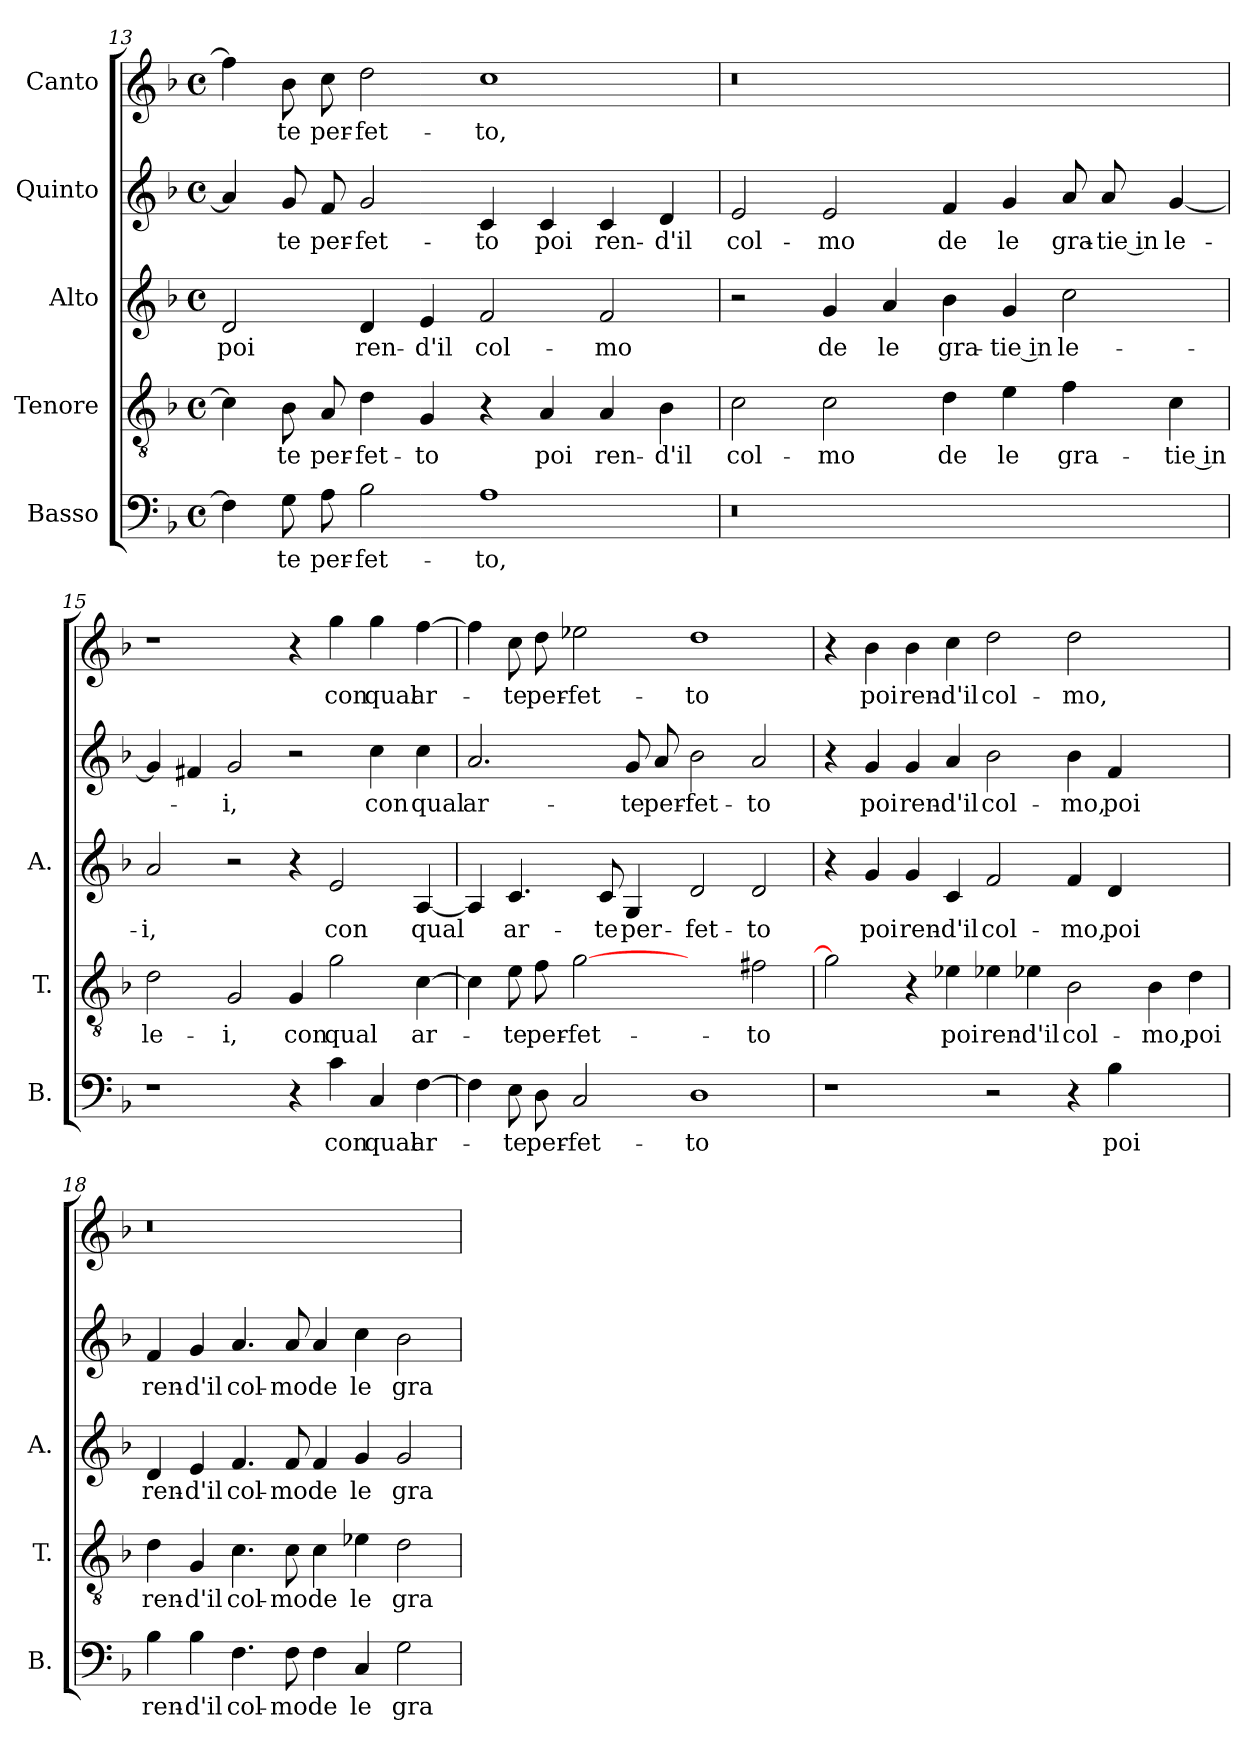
**kern	**text	**kern	**text	**kern	**text	**kern	**text	**kern	**text
*part5	*part5	*part4	*part4	*part3	*part3	*part2	*part2	*part1	*part1
*staff5	*staff5	*staff4	*staff4	*staff3	*staff3	*staff2	*staff2	*staff1	*staff1
*I"Basso	*	*I"Tenore	*	*I"Alto	*	*I"Quinto	*	*I"Canto	*
*I'B.	*	*I'T.	*	*I'A.	*	*	*	*	*
*clefF4	*	*clefGv2	*	*clefG2	*	*clefG2	*	*clefG2	*
*k[b-]	*	*k[b-]	*	*k[b-]	*	*k[b-]	*	*k[b-]	*
*F:	*	*F:	*	*F:	*	*F:	*	*F:	*
*M4/4	*	*M4/4	*	*M4/4	*	*M4/4	*	*M4/4	*
*met(c)	*	*met(c)	*	*met(c)	*	*met(c)	*	*met(c)	*
=13	=13	=13	=13	=13	=13	=13	=13	=13	=13
4F\]	.	4c\]	.	2d/	poi	4a/]	.	4ff\]	.
8G\	-te	8B-\	-te	.	.	8g/	-te	8b-\	-te
8A\	per-	8A/	per-	.	.	8f/	per-	8cc\	per-
2B-\	-fet-	4d\	-fet-	4d/	ren-	2g/	-fet-	2dd\	-fet-
.	.	4G/	-to	4e/	-d'il	.	.	.	.
1A\	-to,	4r	.	2f/	col-	4c/	-to	1cc\	-to,
.	.	4A/	poi	.	.	4c/	poi	.	.
.	.	4A/	ren-	2f/	-mo	4c/	ren-	.	.
.	.	4B-\	-d'il	.	.	4d/	-d'il	.	.
=14	=14	=14	=14	=14	=14	=14	=14	=14	=14
!LO:N:vis=0	!	!	!	!	!	!	!	!LO:N:vis=0	!
1r	.	2c\	col-	2r	.	2e/	col-	1r	.
.	.	2c\	-mo	4g/	de	2e/	-mo	.	.
.	.	.	.	4a/	le	.	.	.	.
1ryy	.	4d\	de	4b-\	gra-	4f/	de	1ryy	.
.	.	4e\	le	4g/	-tie in	4g/	le	.	.
.	.	4f\	gra-	2cc\	le-	8a/	gra-	.	.
.	.	.	.	.	.	8a/	-tie in	.	.
.	.	4c\	-tie in	.	.	[4g/	le-	.	.
=15	=15	=15	=15	=15	=15	=15	=15	=15	=15
1r	.	2d\	le-	2a/	-i,	4g/]	.	1r	.
.	.	.	.	.	.	4f#X/	.	.	.
.	.	2G/	-i,	2r	.	2g/	-i,	.	.
4r	.	4G/	con	4r	.	2r	.	4r	.
4c\	con	2g\	qual	2e/	con	.	.	4gg\	con
4C/	qual	.	.	.	.	4cc\	con	4gg\	qual
[4F\	ar-	[4c\	ar-	[4A/	qual	4cc\	qual	[4ff\	ar-
=16	=16	=16	=16	=16	=16	=16	=16	=16	=16
4F\]	.	4c\]	.	4A/]	.	2.a/	ar-	4ff\]	.
8E\	-te	8e\	-te	4.c/	ar-	.	.	8cc\	-te
8D\	per-	8f\	per-	.	.	.	.	8dd\	per-
2C/	-fet-	[2g\	-fet-	.	.	.	.	2ee-X\	-fet-
.	.	.	.	8c/	-te	.	.	.	.
.	.	.	.	4G/	per-	8g/	-te	.	.
.	.	.	.	.	.	8a/	per-	.	.
1D\	-to	2ryy	.	2d/	-fet-	2b-\	-fet-	1dd\	-to
.	.	2f#X\	-to	2d/	-to	2a/	-to	.	.
=17	=17	=17	=17	=17	=17	=17	=17	=17	=17
1r	.	2g\]	.	4r	.	4r	.	4r	.
.	.	.	.	4g/	poi	4g/	poi	4b-\	poi
.	.	4r	.	4g/	ren-	4g/	ren-	4b-\	ren-
.	.	4e-X\	poi	4c/	-d'il	4a/	-d'il	4cc\	-d'il
2r	.	4e-X\	ren-	2f/	col-	2b-\	col-	2dd\	col-
.	.	4e-X\	-d'il	.	.	.	.	.	.
4r	.	2B-\	col-	4f/	-mo,	4b-\	-mo,	2dd\	-mo,
4B-\	poi	.	.	4d/	poi	4f/	poi	.	.
2ryy	.	4B-\	-mo,	2ryy	.	2ryy	.	2ryy	.
.	.	4d\	poi	.	.	.	.	.	.
=18	=18	=18	=18	=18	=18	=18	=18	=18	=18
!	!	!	!	!	!	!	!	!LO:N:vis=0	!
4B-\	ren-	4d\	ren-	4d/	ren-	4f/	ren-	1r	.
4B-\	-d'il	4G/	-d'il	4e/	-d'il	4g/	-d'il	.	.
4.F\	col-	4.c\	col-	4.f/	col-	4.a/	col-	.	.
8F\	-mo	8c\	-mo	8f/	-mo	8a/	-mo	.	.
4F\	de	4c\	de	4f/	de	4a/	de	1ryy	.
4C/	le	4e-X\	le	4g/	le	4cc\	le	.	.
2G\	gra-	2d\	gra-	2g/	gra-	2b-\	gra-	.	.
=	=	=	=	=	=	=	=	=	=
*-	*-	*-	*-	*-	*-	*-	*-	*-	*-
